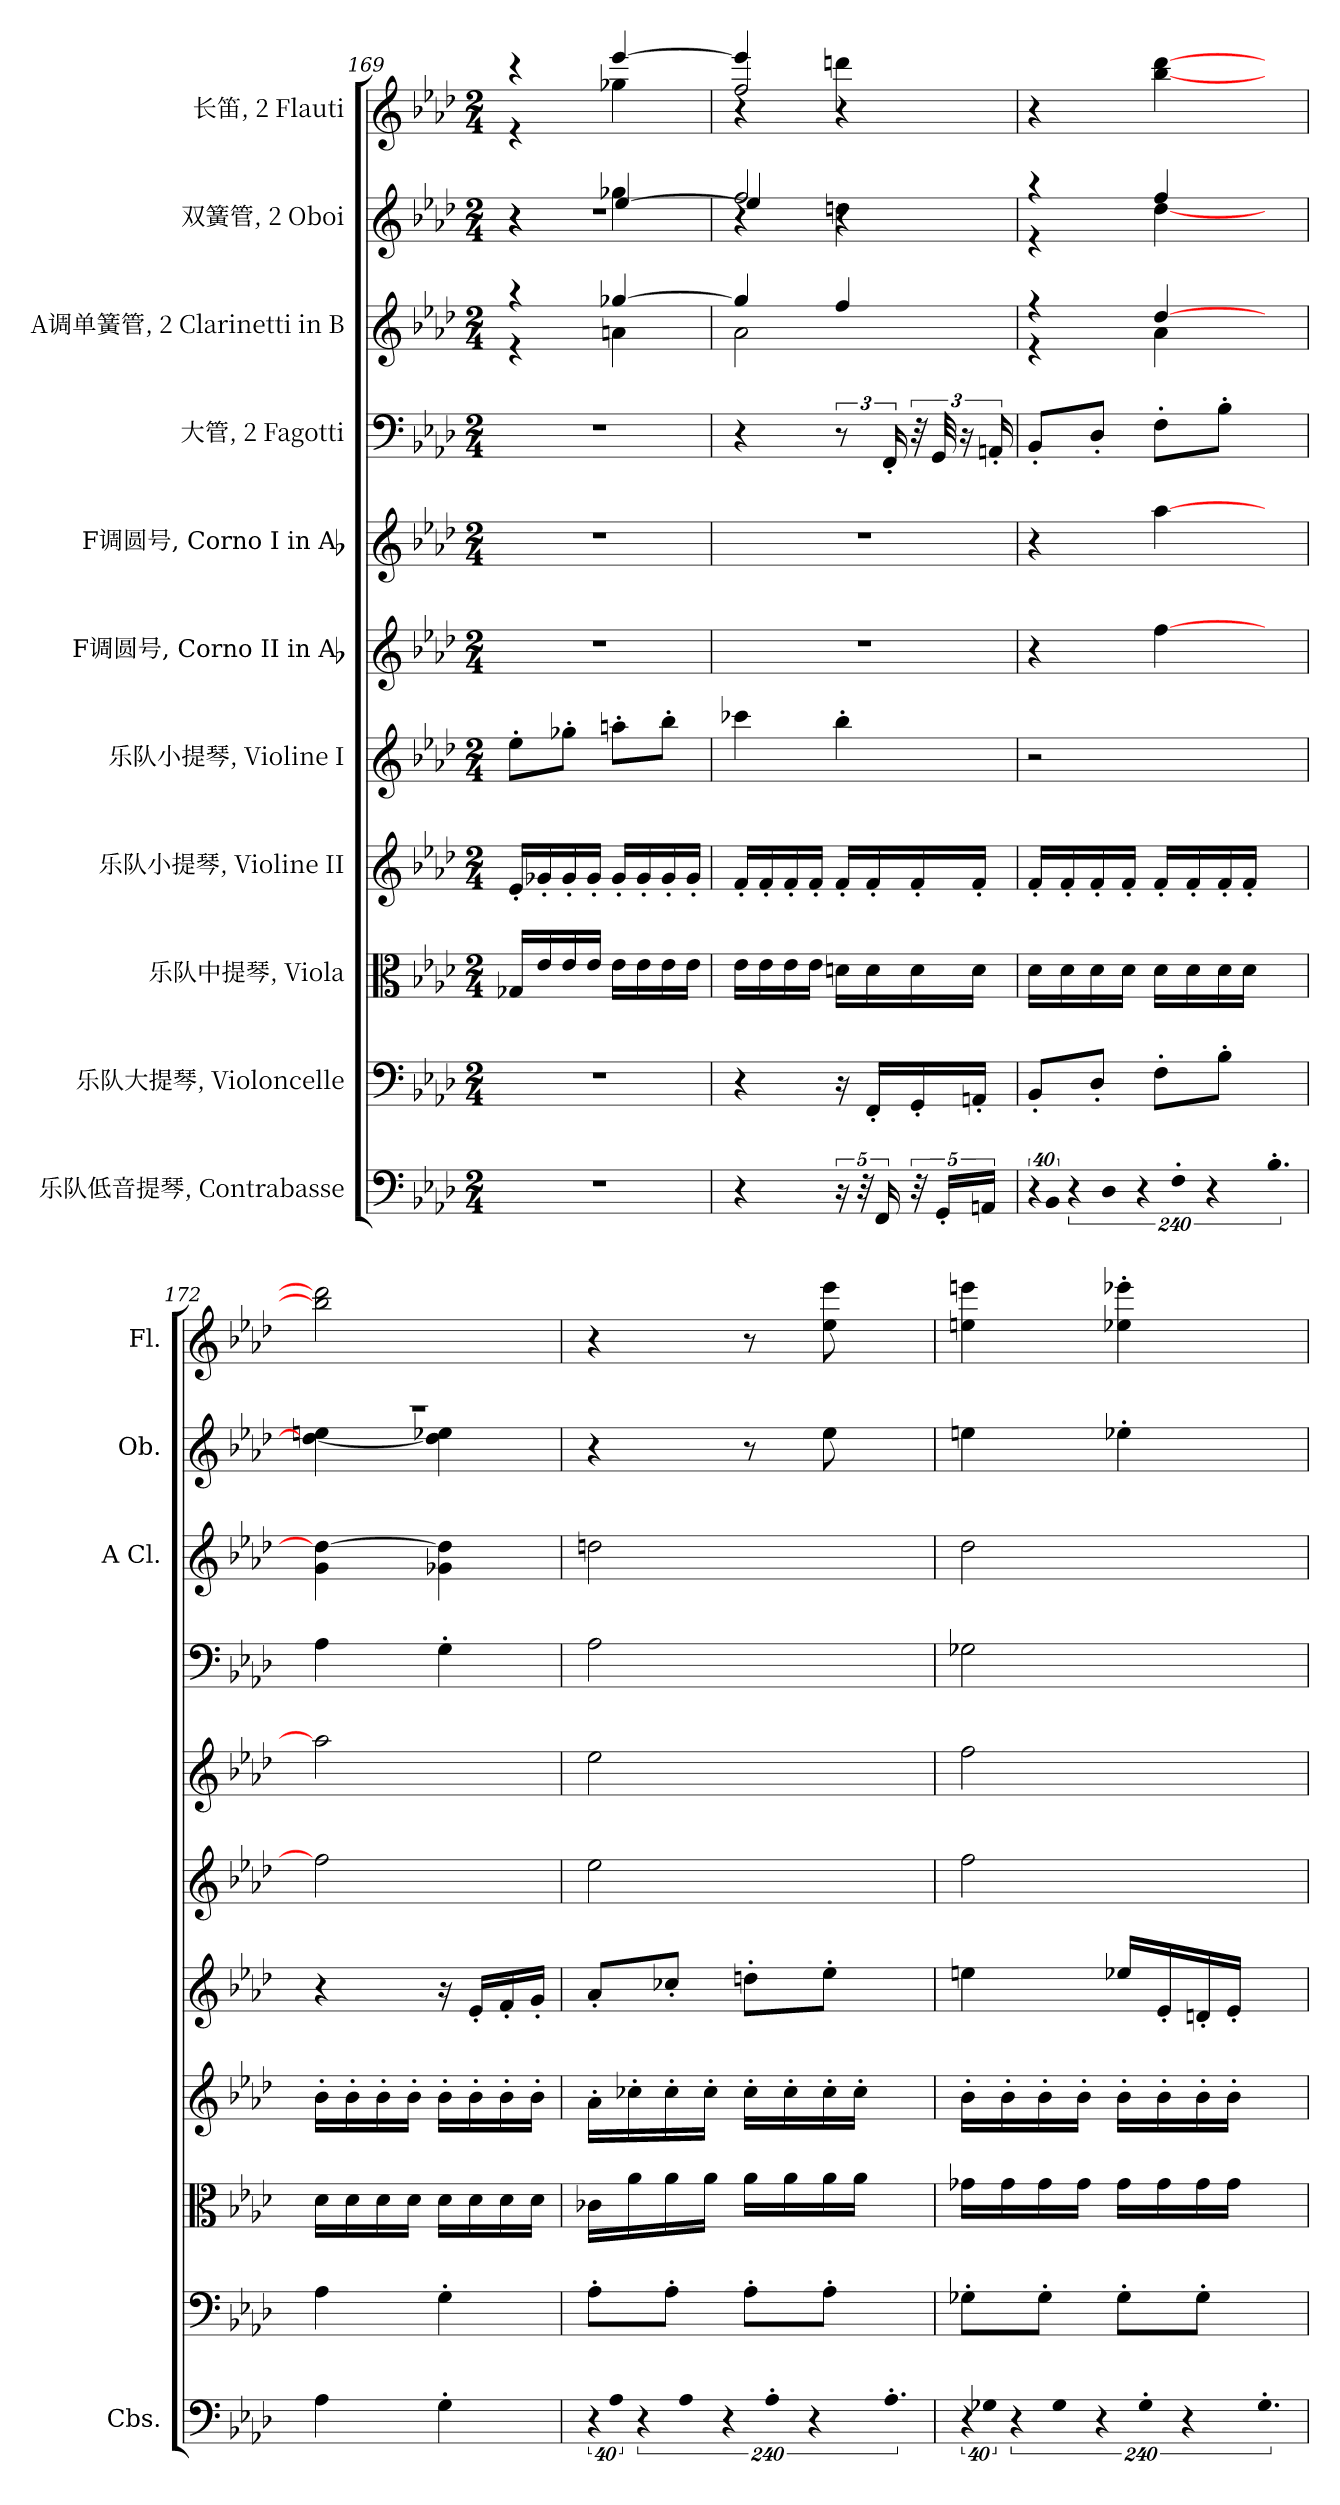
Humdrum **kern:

**kern	**kern	**kern	**kern	**kern	**kern	**kern	**kern	**kern	**kern	**kern
*part11	*part10	*part9	*part8	*part7	*part6	*part5	*part4	*part3	*part2	*part1
*staff11	*staff10	*staff9	*staff8	*staff7	*staff6	*staff5	*staff4	*staff3	*staff2	*staff1
*I"乐队低音提琴, Contrabasse	*I"乐队大提琴, Violoncelle	*I"乐队中提琴, Viola	*I"乐队小提琴, Violine II	*I"乐队小提琴, Violine I	*I"F调圆号, Corno II in Ab	*I"F调圆号, Corno I in Ab	*I"大管, 2 Fagotti	*I"A调单簧管, 2 Clarinetti in B	*I"双簧管, 2 Oboi	*I"长笛, 2 Flauti
*I'Cbs.	*	*	*	*	*	*	*	*I'A Cl.	*I'Ob.	*I'Fl.
!!LO:PB:g=z
*clefF4	*clefF4	*clefC3	*clefG2	*clefG2	*clefG2	*clefG2	*clefF4	*clefG2	*clefG2	*clefG2
*ITrd7c12	*	*	*	*	*ITrd4c7	*ITrd4c7	*	*ITrd2c3	*	*
*k[b-e-a-d-]	*k[b-e-a-d-]	*k[b-e-a-d-]	*k[b-e-a-d-]	*k[b-e-a-d-]	*k[b-e-a-d-g-]	*k[b-e-a-d-g-]	*k[b-e-a-d-]	*k[b-]	*k[b-e-a-d-]	*k[b-e-a-d-]
*M2/4	*M2/4	*M2/4	*M2/4	*M2/4	*M2/4	*M2/4	*M2/4	*M2/4	*M2/4	*M2/4
*MM61	*MM61	*MM61	*MM61	*MM61	*MM61	*MM61	*MM61	*MM61	*MM61	*MM61
=169	=169	=169	=169	=169	=169	=169	=169	=169	=169	=169
*	*	*	*	*	*	*	*	*^	*^	*^
*	*	*	*	*	*	*	*	*	*	*	*^	*	*
2r	2r	16G-X/LL	16e-'/LL	8ee-'\L	2r	2r	2r	4r	4r	2r	4r	4r	4r	4r
.	.	16e-/	16g-X'/	.	.	.	.	.	.	.	.	.	.	.
.	.	16e-/	16g-'/	8gg-X'\J	.	.	.	.	.	.	.	.	.	.
.	.	16e-/JJ	16g-'/JJ	.	.	.	.	.	.	.	.	.	.	.
*	*	*	*	*	*	*	*	*	*	*	*	*	*MM65	*
.	.	16e-\LL	16g-'/LL	8aan'\L	.	.	.	[4ee-X/	4f#X\	.	4gg-X\	[4ee-/	[4eee-/	4gg-X\
.	.	16e-\	16g-'/	.	.	.	.	.	.	.	.	.	.	.
.	.	16e-\	16g-'/	8bb-'\J	.	.	.	.	.	.	.	.	.	.
.	.	16e-\JJ	16g-'/JJ	.	.	.	.	.	.	.	.	.	.	.
*	*	*	*	*	*	*	*	*	*	*	*	*	*v	*v
=170	=170	=170	=170	=170	=170	=170	=170	=170	=170	=170	=170	=170	=170
*	*	*	*	*	*	*	*	*	*	*	*	*	*MM61
*	*	*	*	*	*	*	*	*	*	*	*	*	*^
*	*	*	*	*	*	*	*	*	*	*	*	*	*	*^
4r	4r	16e-\LL	16f'/LL	4ccc-X\	2r	2r	4r	4ee-/]	2f\	2ff/	4r	4ee-/]	4eee-/]	4r	2ff/
.	.	16e-\	16f'/	.	.	.	.	.	.	.	.	.	.	.	.
.	.	16e-\	16f'/	.	.	.	.	.	.	.	.	.	.	.	.
.	.	16e-\JJ	16f'/JJ	.	.	.	.	.	.	.	.	.	.	.	.
*	*	*	*	*	*	*	*	*	*	*	*	*	*MM65	*	*
20r	16r	16dn\LL	16f'/LL	4bb-'\	.	.	12r	4dd/	.	.	4ddn\	4r	4r	4dddn\	.
40r	.	.	.	.	.	.	.	.	.	.	.	.	.	.	.
.	16FF'/LL	16d\	16f'/	.	.	.	.	.	.	.	.	.	.	.	.
20FFF/	.	.	.	.	.	.	.	.	.	.	.	.	.	.	.
.	.	.	.	.	.	.	24FF'/	.	.	.	.	.	.	.	.
40r	16GG'/	16d\	16f'/	.	.	.	48r	.	.	.	.	.	.	.	.
.	.	.	.	.	.	.	48GG/	.	.	.	.	.	.	.	.
20GGG'/LL	.	.	.	.	.	.	.	.	.	.	.	.	.	.	.
.	.	.	.	.	.	.	24r	.	.	.	.	.	.	.	.
.	16AAn'/JJ	16d\JJ	16f'/JJ	.	.	.	.	.	.	.	.	.	.	.	.
20AAAn/JJ	.	.	.	.	.	.	.	.	.	.	.	.	.	.	.
.	.	.	.	.	.	.	24AAn'/	.	.	.	.	.	.	.	.
*	*	*	*	*	*	*	*	*	*	*v	*v	*v	*	*	*
*	*	*	*	*	*	*	*	*	*	*	*v	*v	*v
=171	=171	=171	=171	=171	=171	=171	=171	=171	=171	=171	=171
*	*	*	*	*	*	*	*	*	*	*	*MM61
!LO:N:vis=32	!	!	!	!	!	!	!	!	!	!	!
*	*	*	*	*	*	*	*	*	*	*^	*
640%23r	8BB-'/L	16d-\LL	16f'/LL	2r	4r	4r	8BB-'/L	4r	4r	4r	4r	4r
!LO:N:vis=32	!	!	!	!	!	!	!	!	!	!	!	!
640%23BBB-/	.	.	.	.	.	.	.	.	.	.	.	.
.	.	16d-\	16f'/	.	.	.	.	.	.	.	.	.
!LO:N:vis=16	!	!	!	!	!	!	!	!	!	!	!	!
1920%137r	.	.	.	.	.	.	.	.	.	.	.	.
.	8D-'/J	16d-\	16f'/	.	.	.	8D-'/J	.	.	.	.	.
!LO:N:vis=16	!	!	!	!	!	!	!	!	!	!	!	!
1920%137DD-\	.	.	.	.	.	.	.	.	.	.	.	.
.	.	16d-\JJ	16f'/JJ	.	.	.	.	.	.	.	.	.
!LO:N:vis=16	!	!	!	!	!	!	!	!	!	!	!	!
1920%137r	.	.	.	.	.	.	.	.	.	.	.	.
*	*	*	*	*	*	*	*	*	*	*	*	*MM65
.	8F'\L	16d-\LL	16f'/LL	.	[4b-\	[4dd-\	8F'\L	[4b-/	4f\	4ff/	[4dd-\	[4bb-\ [4ddd-\
!LO:N:vis=16	!	!	!	!	!	!	!	!	!	!	!	!
1920%137FF'\	.	.	.	.	.	.	.	.	.	.	.	.
.	.	16d-\	16f'/	.	.	.	.	.	.	.	.	.
!LO:N:vis=32	!	!	!	!	!	!	!	!	!	!	!	!
640%23r	.	.	.	.	.	.	.	.	.	.	.	.
.	8B-'\J	16d-\	16f'/	.	.	.	8B-'\J	.	.	.	.	.
!LO:N:vis=16.	!	!	!	!	!	!	!	!	!	!	!	!
960%103BB-'\	.	.	.	.	.	.	.	.	.	.	.	.
.	.	16d-\JJ	16f'/JJ	.	.	.	.	.	.	.	.	.
.	1920ryy	1920ryy	1920ryy	1920ryy	1920ryy	1920ryy	1920ryy	1920ryy	1920ryy	1920ryy	1920ryy	1920ryy
*	*	*	*	*	*	*	*	*v	*v	*	*	*
!!LO:PB:g=z
=172	=172	=172	=172	=172	=172	=172	=172	=172	=172	=172	=172
*	*	*	*	*	*	*	*	*	*	*	*MM61
4AA-\	4A-\	16d-\LL	16b-'\LL	4r	2b-\]	2dd-\]	4A-\	4e\ 4b-\_	2r	4dd-\_ 4een\	2bb-\] 2ddd-\]
.	.	16d-\	16b-'\	.	.	.	.	.	.	.	.
.	.	16d-\	16b-'\	.	.	.	.	.	.	.	.
.	.	16d-\JJ	16b-'\JJ	.	.	.	.	.	.	.	.
4GG'\	4G'\	16d-\LL	16b-'\LL	16r	.	.	4G'\	4e-X\ 4b-\]	.	4dd-\] 4ee-X\	.
.	.	16d-\	16b-'\	16e-'/LL	.	.	.	.	.	.	.
.	.	16d-\	16b-'\	16f'/	.	.	.	.	.	.	.
.	.	16d-\JJ	16b-'\JJ	16g'/JJ	.	.	.	.	.	.	.
*	*	*	*	*	*	*	*	*	*v	*v	*
=173	=173	=173	=173	=173	=173	=173	=173	=173	=173	=173
*	*	*	*	*	*	*	*	*	*	*MM61
!LO:N:vis=32	!	!	!	!	!	!	!	!	!	!
640%23r	8A-'\L	16c-X\LL	16a-'\LL	8a-'/L	2a-\	2a-\	2A-\	2bn\	4r	4r
!LO:N:vis=32	!	!	!	!	!	!	!	!	!	!
640%23AA-\	.	.	.	.	.	.	.	.	.	.
.	.	16a-\	16cc-X'\	.	.	.	.	.	.	.
!LO:N:vis=16	!	!	!	!	!	!	!	!	!	!
1920%137r	.	.	.	.	.	.	.	.	.	.
.	8A-'\J	16a-\	16cc-'\	8cc-X'/J	.	.	.	.	.	.
!LO:N:vis=16	!	!	!	!	!	!	!	!	!	!
1920%137AA-\	.	.	.	.	.	.	.	.	.	.
.	.	16a-\JJ	16cc-'\JJ	.	.	.	.	.	.	.
!LO:N:vis=16	!	!	!	!	!	!	!	!	!	!
1920%137r	.	.	.	.	.	.	.	.	.	.
*	*	*	*	*	*	*	*	*	*	*MM65
.	8A-'\L	16a-\LL	16cc-'\LL	8ddn'\L	.	.	.	.	8r	8r
!LO:N:vis=16	!	!	!	!	!	!	!	!	!	!
1920%137AA-'\	.	.	.	.	.	.	.	.	.	.
.	.	16a-\	16cc-'\	.	.	.	.	.	.	.
!LO:N:vis=32	!	!	!	!	!	!	!	!	!	!
640%23r	.	.	.	.	.	.	.	.	.	.
.	8A-'\J	16a-\	16cc-'\	8ee-'\J	.	.	.	.	8ee-\	8ee-\ 8eee-\
!LO:N:vis=16.	!	!	!	!	!	!	!	!	!	!
960%103AA-'\	.	.	.	.	.	.	.	.	.	.
.	.	16a-\JJ	16cc-'\JJ	.	.	.	.	.	.	.
.	1920ryy	1920ryy	1920ryy	1920ryy	1920ryy	1920ryy	1920ryy	1920ryy	1920ryy	1920ryy
=174	=174	=174	=174	=174	=174	=174	=174	=174	=174	=174
*	*	*	*	*	*	*	*	*	*	*MM61
!LO:N:vis=32	!	!	!	!	!	!	!	!	!	!
640%23r	8G-X'\L	16g-X\LL	16b-'\LL	4een\	2b-\	2b-\	2G-X\	2b-\	4een\	4een\ 4eeen\
!LO:N:vis=32	!	!	!	!	!	!	!	!	!	!
640%23GG-X\	.	.	.	.	.	.	.	.	.	.
.	.	16g-\	16b-'\	.	.	.	.	.	.	.
!LO:N:vis=16	!	!	!	!	!	!	!	!	!	!
1920%137r	.	.	.	.	.	.	.	.	.	.
.	8G-'\J	16g-\	16b-'\	.	.	.	.	.	.	.
!LO:N:vis=16	!	!	!	!	!	!	!	!	!	!
1920%137GG-\	.	.	.	.	.	.	.	.	.	.
.	.	16g-\JJ	16b-'\JJ	.	.	.	.	.	.	.
!LO:N:vis=16	!	!	!	!	!	!	!	!	!	!
1920%137r	.	.	.	.	.	.	.	.	.	.
*	*	*	*	*	*	*	*	*	*	*MM65
.	8G-'\L	16g-\LL	16b-'\LL	16ee-X/LL	.	.	.	.	4ee-X'\	4ee-X\' 4eee-X\'
!LO:N:vis=16	!	!	!	!	!	!	!	!	!	!
1920%137GG-'\	.	.	.	.	.	.	.	.	.	.
.	.	16g-\	16b-'\	16e-'/	.	.	.	.	.	.
!LO:N:vis=32	!	!	!	!	!	!	!	!	!	!
640%23r	.	.	.	.	.	.	.	.	.	.
.	8G-'\J	16g-\	16b-'\	16dn'/	.	.	.	.	.	.
!LO:N:vis=16.	!	!	!	!	!	!	!	!	!	!
960%103GG-'\	.	.	.	.	.	.	.	.	.	.
.	.	16g-\JJ	16b-'\JJ	16e-'/JJ	.	.	.	.	.	.
.	1920ryy	1920ryy	1920ryy	1920ryy	1920ryy	1920ryy	1920ryy	1920ryy	1920ryy	1920ryy
=	=	=	=	=	=	=	=	=	=	=
*-	*-	*-	*-	*-	*-	*-	*-	*-	*-	*-
